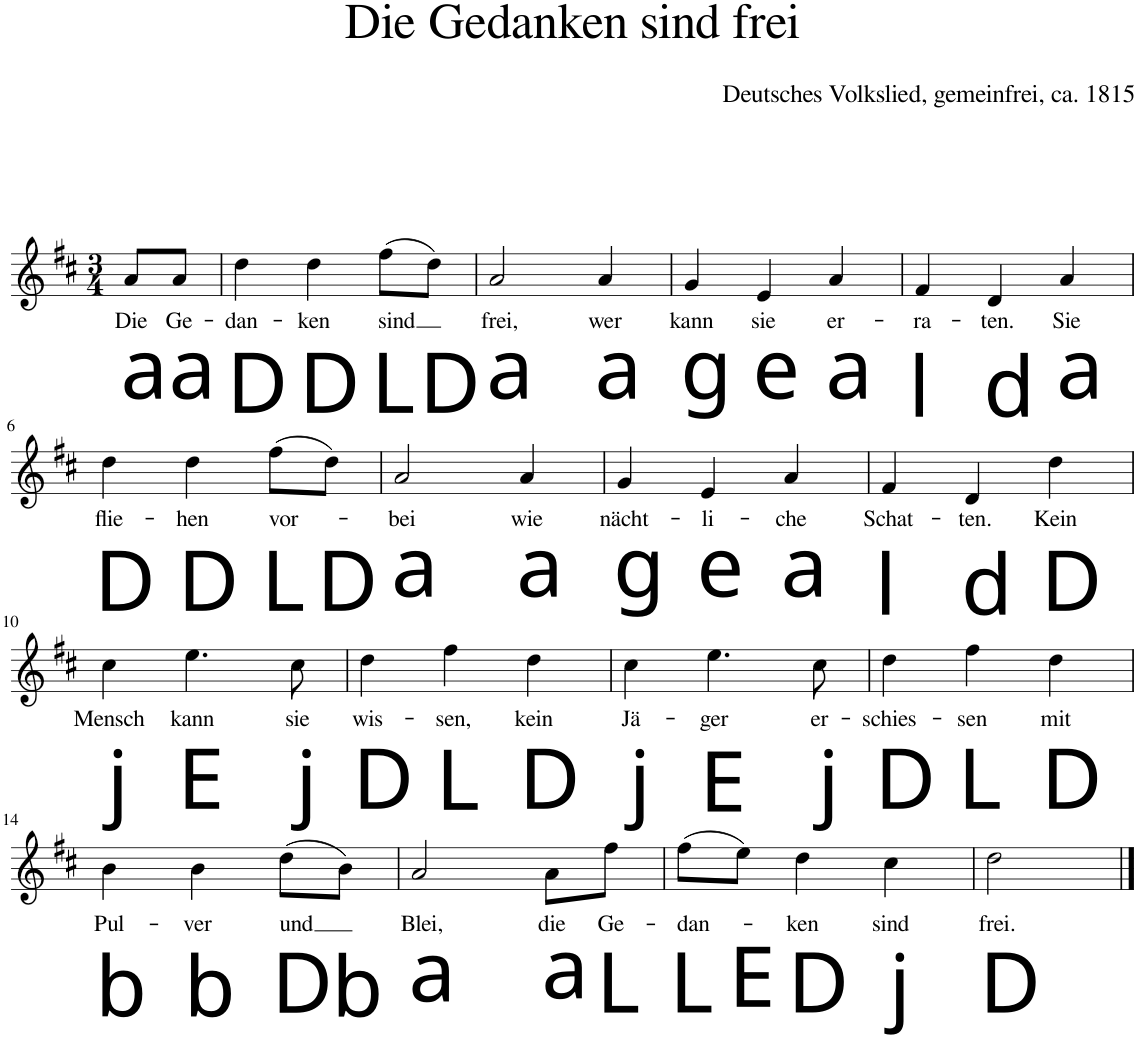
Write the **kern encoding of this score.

**kern	**text
*part1	*part1
*staff1	*staff1
*I"Piano	*
*I'Pno.	*
*clefG2	*
*k[f#c#]	*
*M3/4	*
=1	=1
!LO:TX:b:t=a	!
!	!LO:LY:b
8a/L	Die
!LO:TX:b:t=a	!
!	!LO:LY:b
8a/J	Ge-
=2	=2
!LO:TX:b:t=D	!
!	!LO:LY:b
4dd\	-dan-
!LO:TX:b:t=D	!
!	!LO:LY:b
4dd\	-ken
!LO:TX:b:t=L	!
!	!LO:LY:b
(8ff#\L	sind
!LO:TX:b:t=D	!
8dd\J)	.
=3	=3
!LO:TX:b:t=a	!
!	!LO:LY:b
2a/	frei,
!LO:TX:b:t=a	!
!	!LO:LY:b
4a/	wer
=4	=4
!LO:TX:b:t=g	!
!	!LO:LY:b
4g/	kann
!LO:TX:b:t=e	!
!	!LO:LY:b
4e/	sie
!LO:TX:b:t=a	!
!	!LO:LY:b
4a/	er-
=5	=5
!LO:TX:b:t=l	!
!	!LO:LY:b
4f#/	-ra-
!LO:TX:b:t=d	!
!	!LO:LY:b
4d/	-ten.
!LO:TX:b:t=a	!
!	!LO:LY:b
4a/	Sie
!!LO:LB:g=z
=6	=6
!LO:TX:b:t=D	!
!	!LO:LY:b
4dd\	flie-
!LO:TX:b:t=D	!
!	!LO:LY:b
4dd\	-hen
!LO:TX:b:t=L	!
!	!LO:LY:b
(8ff#\L	vor-
!LO:TX:b:t=D	!
8dd\J)	.
=7	=7
!LO:TX:b:t=a	!
!	!LO:LY:b
2a/	-bei
!LO:TX:b:t=a	!
!	!LO:LY:b
4a/	wie
=8	=8
!LO:TX:b:t=g	!
!	!LO:LY:b
4g/	nächt-
!LO:TX:b:t=e	!
!	!LO:LY:b
4e/	-li-
!LO:TX:b:t=a	!
!	!LO:LY:b
4a/	-che
=9	=9
!LO:TX:b:t=l	!
!	!LO:LY:b
4f#/	Schat-
!LO:TX:b:t=d	!
!	!LO:LY:b
4d/	-ten.
!LO:TX:b:t=D	!
!	!LO:LY:b
4dd\	Kein
!!LO:LB:g=z
=10	=10
!LO:TX:b:t=j	!
!	!LO:LY:b
4cc#\	Mensch
!LO:TX:b:t=E	!
!	!LO:LY:b
4.ee\	kann
!LO:TX:b:t=j	!
!	!LO:LY:b
8cc#\	sie
=11	=11
!LO:TX:b:t=D	!
!	!LO:LY:b
4dd\	wis-
!LO:TX:b:t=L	!
!	!LO:LY:b
4ff#\	-sen,
!LO:TX:b:t=D	!
!	!LO:LY:b
4dd\	kein
=12	=12
!LO:TX:b:t=j	!
!	!LO:LY:b
4cc#\	Jä-
!LO:TX:b:t=E	!
!	!LO:LY:b
4.ee\	-ger
!LO:TX:b:t=j	!
!	!LO:LY:b
8cc#\	er-
=13	=13
!LO:TX:b:t=D	!
!	!LO:LY:b
4dd\	-schies-
!LO:TX:b:t=L	!
!	!LO:LY:b
4ff#\	-sen
!LO:TX:b:t=D	!
!	!LO:LY:b
4dd\	mit
!!LO:LB:g=z
=14	=14
!LO:TX:b:t=b	!
!	!LO:LY:b
4b\	Pul-
!LO:TX:b:t=b	!
!	!LO:LY:b
4b\	-ver
!LO:TX:b:t=D	!
!	!LO:LY:b
(8dd\L	und
!LO:TX:b:t=b	!
8b\J)	.
=15	=15
!LO:TX:b:t=a	!
!	!LO:LY:b
2a/	Blei,
!LO:TX:b:t=a	!
!	!LO:LY:b
8a\L	die
!LO:TX:b:t=L	!
!	!LO:LY:b
8ff#\J	Ge-
=16	=16
!LO:TX:b:t=L	!
!	!LO:LY:b
(8ff#\L	-dan-
!LO:TX:b:t=E	!
8ee\J)	.
!LO:TX:b:t=D	!
!	!LO:LY:b
4dd\	-ken
!LO:TX:b:t=j	!
!	!LO:LY:b
4cc#\	sind
=17	=17
!LO:TX:b:t=D	!
!	!LO:LY:b
2dd\	frei.
==	==
*-	*-
